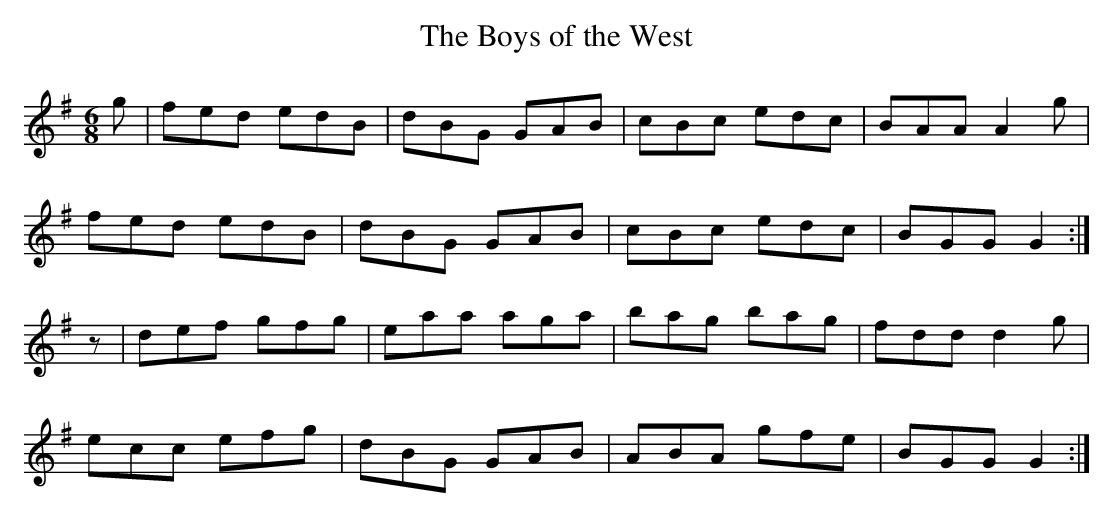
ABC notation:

X:1
T: The Boys of the West
M: 6/8
L: 1/8
K: G
g|fed edB|dBG GAB|cBc edc|BAA A2 g|
fed edB|dBG GAB|cBc edc|BGG G2:|
z|def gfg|eaa aga|bag bag|fdd d2 g|
ecc efg|dBG GAB|ABA gfe|BGG G2:|
